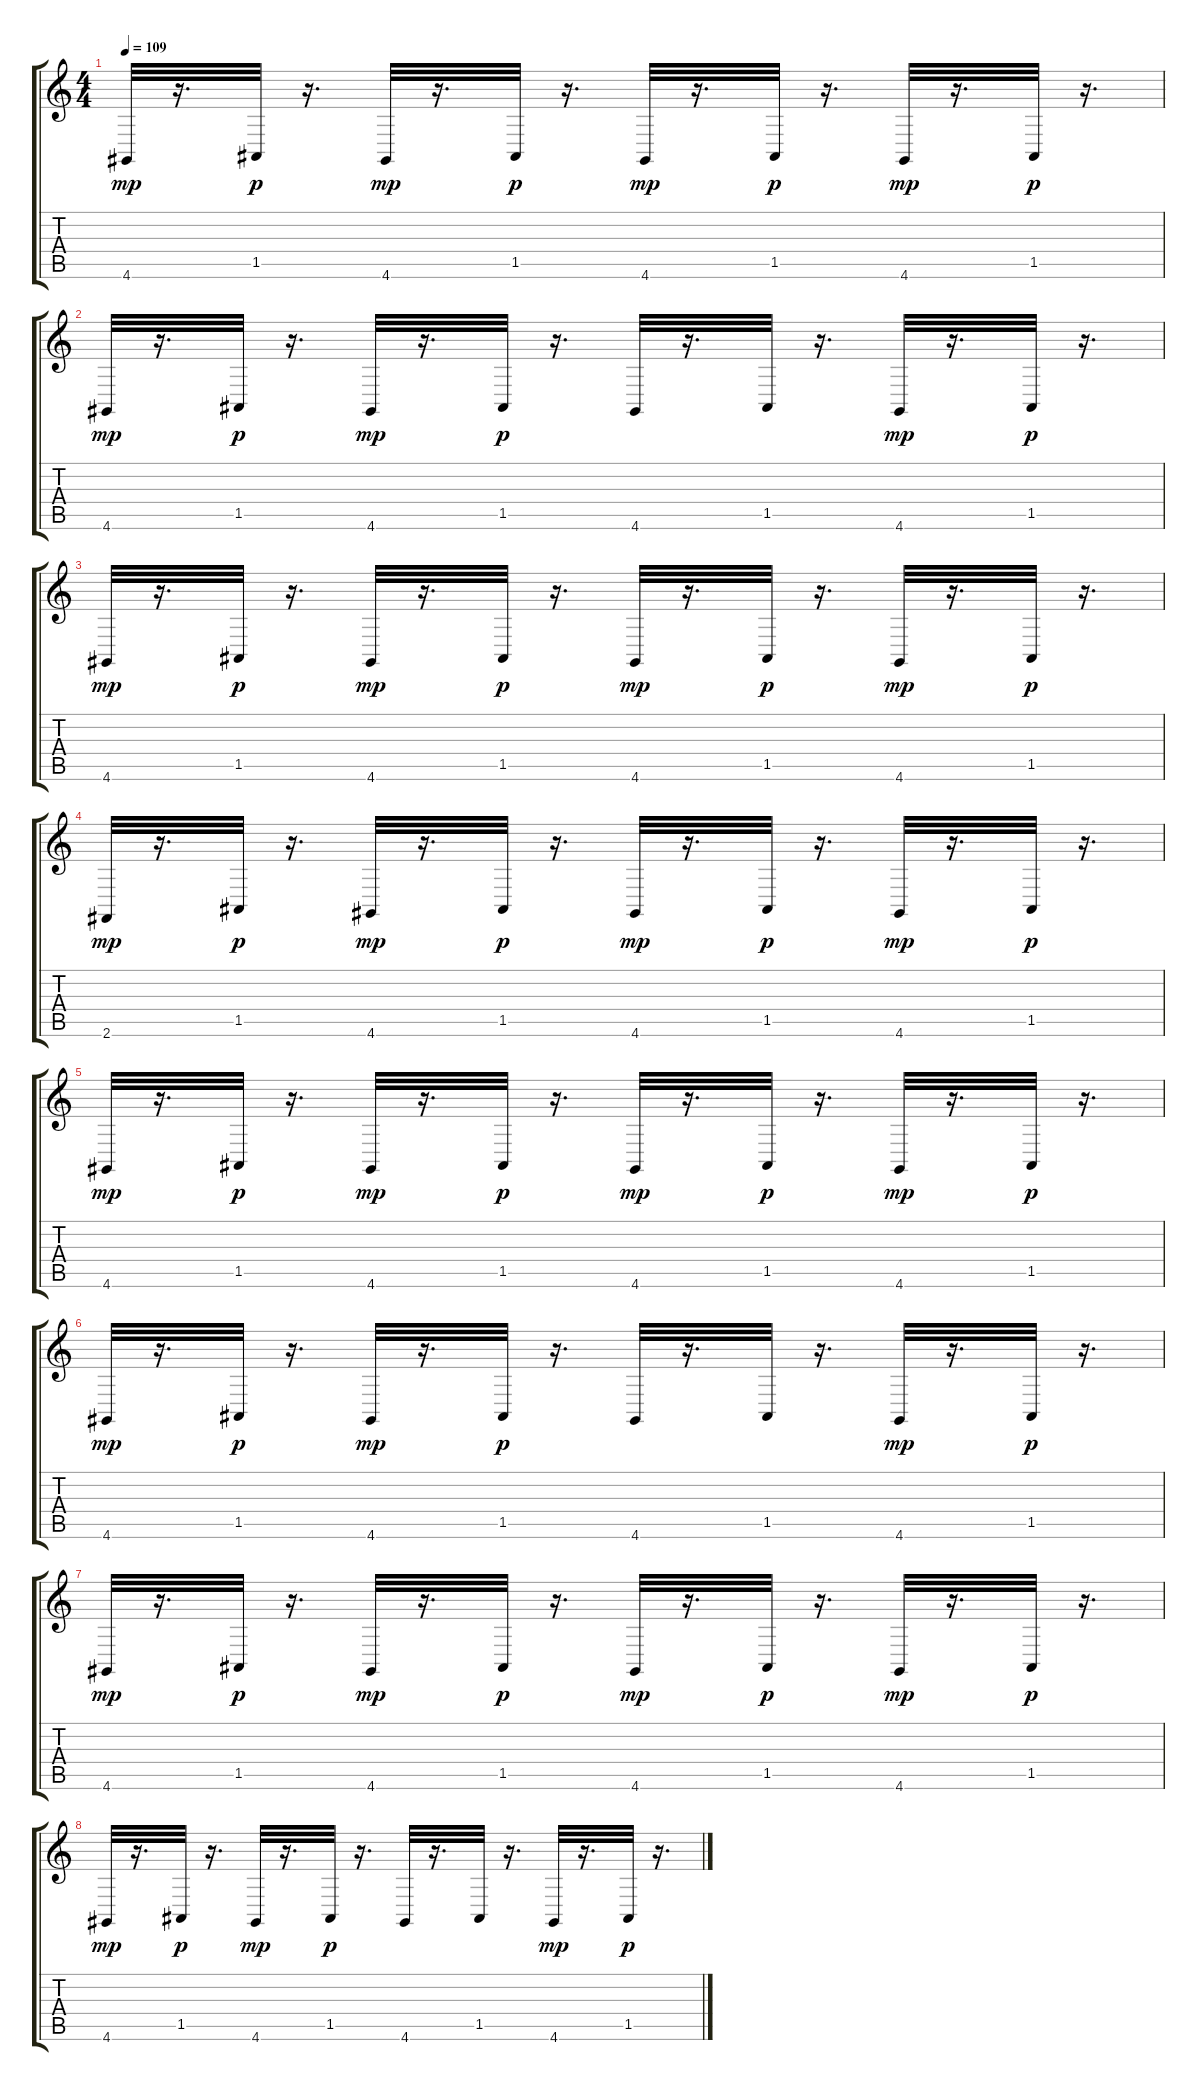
\track "" {instrument altosax}
\staff {score tabs}
\tuning (E4 B3 G3 D3 A2 E2) {hide}
\ts (4 4)
\tempo 109
\clef g2
\ks c
4.6.32{dy mp instrument acousticgrandpiano} r.16{d} 1.5.32{dy p} r.16{d} 4.6.32{dy mp} r.16{d} 1.5.32{dy p} r.16{d} 4.6.32{dy mp} r.16{d} 1.5.32{dy p} r.16{d} 4.6.32{dy mp} r.16{d} 1.5.32{dy p} r.16{d} |
4.6.32{dy mp} r.16{d} 1.5.32{dy p} r.16{d} 4.6.32{dy mp} r.16{d} 1.5.32{dy p} r.16{d} 4.6.32 r.16{d} 1.5.32 r.16{d} 4.6.32{dy mp} r.16{d} 1.5.32{dy p} r.16{d} |
4.6.32{dy mp} r.16{d} 1.5.32{dy p} r.16{d} 4.6.32{dy mp} r.16{d} 1.5.32{dy p} r.16{d} 4.6.32{dy mp} r.16{d} 1.5.32{dy p} r.16{d} 4.6.32{dy mp} r.16{d} 1.5.32{dy p} r.16{d} |
2.6.32{dy mp} r.16{d} 1.5.32{dy p} r.16{d} 4.6.32{dy mp} r.16{d} 1.5.32{dy p} r.16{d} 4.6.32{dy mp} r.16{d} 1.5.32{dy p} r.16{d} 4.6.32{dy mp} r.16{d} 1.5.32{dy p} r.16{d} |
4.6.32{dy mp} r.16{d} 1.5.32{dy p} r.16{d} 4.6.32{dy mp} r.16{d} 1.5.32{dy p} r.16{d} 4.6.32{dy mp} r.16{d} 1.5.32{dy p} r.16{d} 4.6.32{dy mp} r.16{d} 1.5.32{dy p} r.16{d} |
4.6.32{dy mp} r.16{d} 1.5.32{dy p} r.16{d} 4.6.32{dy mp} r.16{d} 1.5.32{dy p} r.16{d} 4.6.32 r.16{d} 1.5.32 r.16{d} 4.6.32{dy mp} r.16{d} 1.5.32{dy p} r.16{d} |
4.6.32{dy mp} r.16{d} 1.5.32{dy p} r.16{d} 4.6.32{dy mp} r.16{d} 1.5.32{dy p} r.16{d} 4.6.32{dy mp} r.16{d} 1.5.32{dy p} r.16{d} 4.6.32{dy mp} r.16{d} 1.5.32{dy p} r.16{d} |
4.6.32{dy mp} r.16{d} 1.5.32{dy p} r.16{d} 4.6.32{dy mp} r.16{d} 1.5.32{dy p} r.16{d} 4.6.32 r.16{d} 1.5.32 r.16{d} 4.6.32{dy mp} r.16{d} 1.5.32{dy p} r.16{d}
